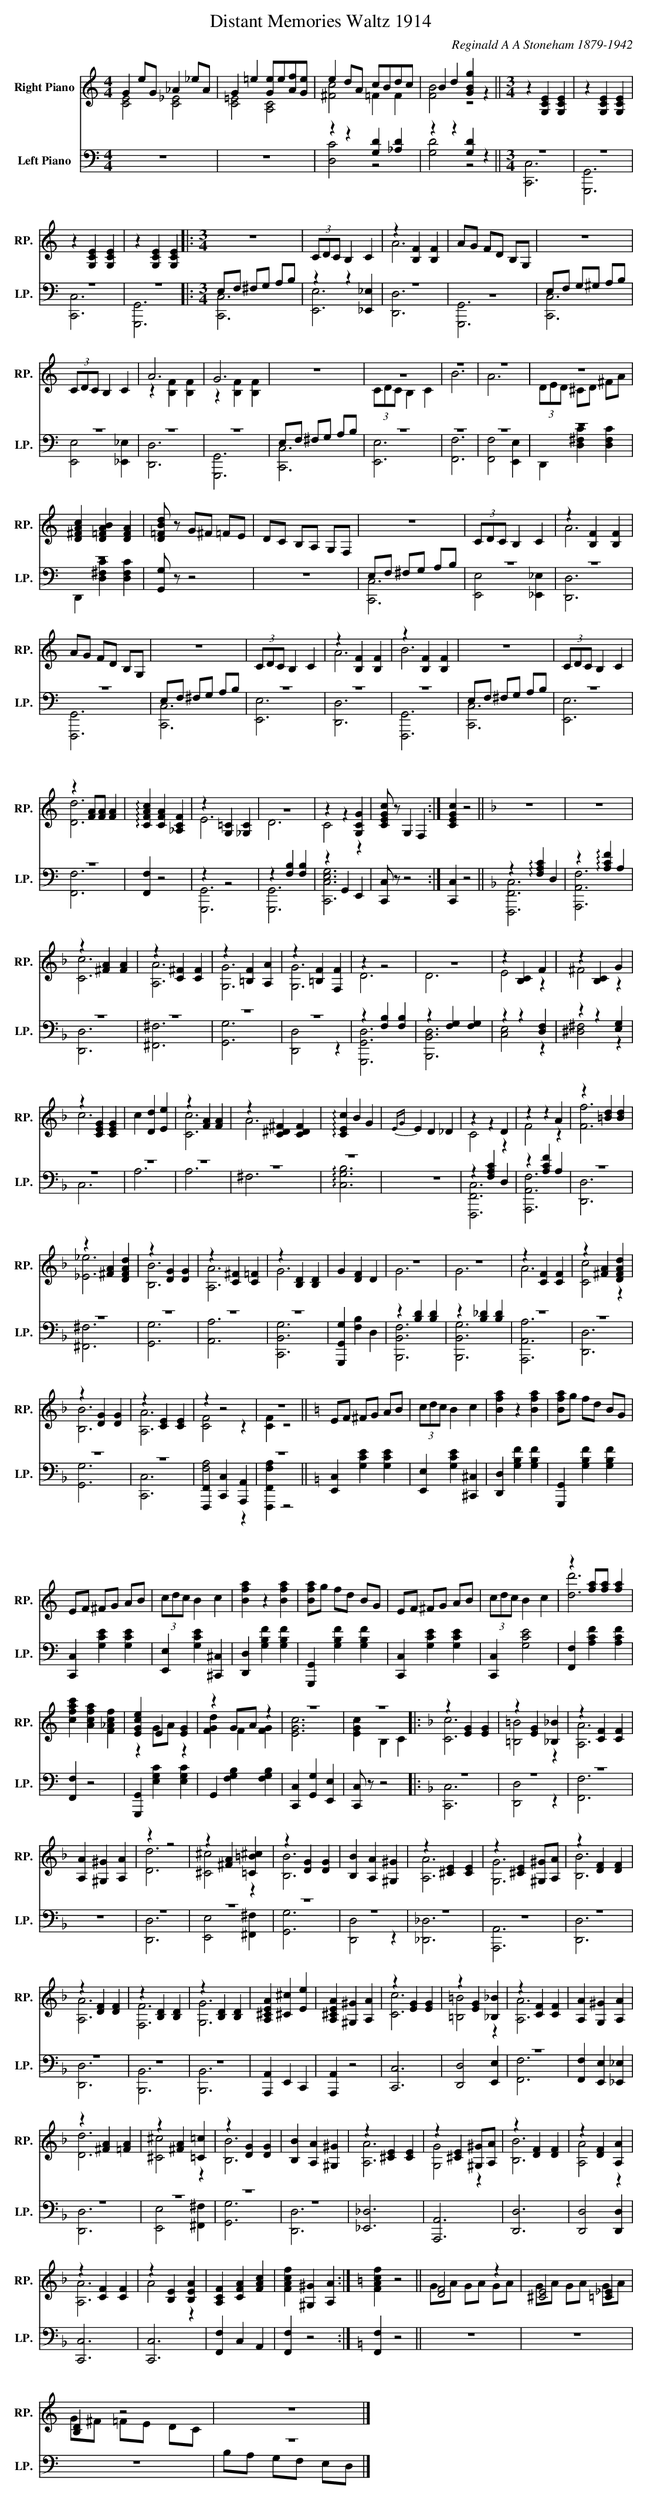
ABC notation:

X:1
T:Distant Memories Waltz 1914
C:Reginald A A Stoneham 1879-1942
%%score ( 1 2 ) ( 3 4 )
L:1/4
M:4/4
K:C
V:1 treble nm="Right Piano" snm="RP."
V:2 treble
V:3 bass nm="Left Piano" snm="LP."
V:4 bass
V:1
G e/G/ _A _e/A/ | G =e [Ge]/e/[Af]/[Ge]/ | e d/A/ c/B/d/c/ | B d [GBg] z ||
[M:3/4] z [G,CE] [G,CE] | z [G,CE] [G,CE] |$ z [G,CE] [G,CE] | z [G,CE] [G,CE] |:[M:3/4] z3 |
(3C/D/C/ B, C | z [B,F] [B,F] | A/G/ F/D/ B,/G,/ | z3 |$ (3C/D/C/ B, C | A3 | G3 | z3 | z3 | z3 |
z3 | z3 |$ [D^FAc] [D=FAB] [DFA] | [D=FBd]/ z/ G/^F/ =F/E/ | D/C/ B,/A,/ G,/F,/ | z3 |
(3C/D/C/ B, C | z [B,F] [B,F] |$ A/G/ F/D/ B,/G,/ | z3 | (3C/D/C/ B, C | z [B,F] [B,F] |
z [B,F] [B,F] | z3 | (3C/D/C/ B, C |$ z [FA]/[FA]/ [FA] | !arpeggio![CFAc] [CFA] [_A,CF] |
z [G,=C] [_G,C] | z3 | z z [G,CG] | [CEGc]/ z/ G, F, :| [CEGc] z2 ||[K:F] z3 | z3 |$
z [^FA] [FA] | z [C^F] [CF] | z [=B,F] [A,A] | z [=B,F] [F,F] | z z2 | z3 | z [B,C] F |
z [B,C] G |$ z [CEG] [CEG] | c [Dd] [Ee] | z [FA] [FA] | z [C^D^F] [CDF] | !arpeggio![CEc] B G |
{EG} E D _D | z z D | z z A | z [=Bd] [Bd] |$ z [^FA] [DFAd] | z [DG] [DG] | z [C^F] [C=F] |
z [B,D] [B,D] | G [DF] D | z3 | z3 | z [CF] [CF] | z [^FA] [DFAd] |$ z [DG] [DG] | z [CE] [CE] |
z z2 | z3 ||[K:C] E/F/ ^F/G/ A/B/ | (3c/d/c/ B c | [Bfa] z [Bfa] | [Bfa]/g/ f/d/ B/G/ |$
E/F/ ^F/G/ A/B/ | (3c/d/c/ B c | [Bfa] z [Bfa] | [Bfa]/g/ f/d/ B/G/ | E/F/ ^F/G/ A/B/ |
(3c/d/c/ B c | z [fa]/[fa]/ [fa] |$ [cfac'] [Acfa] [F_Acf] | [EGce] E [EG] | z G/A/ z | z3 | z3 |:
[K:F] z [EG] [EG] | z [EG] [_B,_B] | z [CF] [CF] |$ [A,A] [^G,^G] [A,A] | z z2 | z [^FA] [=C=B^c] |
z [DG] [DG] | [B,B] [A,A] [^G,^G] | z [^CE] [CE] | z [^CE] [^G,^G]/[A,A]/ | z [DF] [DF] |$
z [DF] [DF] | z [B,D] [B,D] | z [B,D] [B,D] | [A,^CEA] [^C^c] [Ee] | [A,^CEA] [^G,^G] [A,A] |
z [EG] [EG] | z [EG] [_B,_B] | z [CF] [CF] | [A,A] [G,^G] [A,A] |$ z [^FA] [=FA] |
z [^FA] [=C=c] | z [DG] [DG] | [B,B] [A,A] [^G,^G] | z [^CE] [CE] | z [^CE] [^G,^G]/[A,A]/ |
z [DF] [DF] | z [DF] [A,A] |$ z [CF] [CF] | z [B,E] [B,EA] | [A,CF] [CFA] [FAc] |
[FAcf] [^G,^G] [A,A] :|[K:C] [FAcf] z2 || [DF]2 z | [^CE]2 [=C_E] |$ [B,D] z2 | z3 |]
V:2
[CE]2 [C_E]2 | [C=E]2 [A,C]2 | [^Fc]2 =F F | [FB]2 z2 ||[M:3/4] x3 | x3 |$ x3 | x3 |:[M:3/4] x3 |
x3 | A3 | x3 | x3 |$ x3 | z [B,F] [B,F] | z [B,F] [B,F] | x3 | (3C/D/C/ B, C | B3 | A3 |
(3D/E/D/ ^C/D/ ^F/A/ |$ x3 | x3 | x3 | x3 | x3 | A3 |$ x3 | x3 | x3 | A3 | B3 | x3 | x3 |$ [Dd]3 |
x3 | E3 | D3 | C2 z | x3 :| x3 ||[K:F] x3 | x3 |$ [Cc]3 | [A,A]3 | [G,G]3 | [G,G]3 | D3 | D3 |
E2 z | ^F2 z |$ c3 | x3 | [Cc]3 | A3 | x3 | x3 | C2 z | F2 z | [Ff]3 |$ [_E_e]3 | [B,B]3 |
[A,A]3 | G3 | x3 | G3 | G3 | A3 | [Cc]2 z |$ [B,B]3 | [A,A]3 | [CF-]2 z | [CF] z2 ||[K:C] x3 |
x3 | x3 | x3 |$ x3 | x3 | x3 | x3 | x3 | x3 | [dd']3 |$ x3 | z G/A/ z | [FGd] F [FG] | [EGc]3 |
[EGc] B, C |:[K:F] [Cc]3 | [=B,=B]2 z | [A,A]3 |$ x3 | [Dd]3 | [^C^c]2 z | [B,B]3 | x3 | [A,A]3 |
[G,G]3 | [B,B]3 |$ [A,A]3 | [F,F]3 | [G,G]3 | x3 | x3 | [Cc]3 | [=B,=B]2 z | [A,A]3 | x3 |$
[Dd]3 | [^C^c]2 z | [B,B]3 | x3 | [A,A]3 | [G,G]2 z | [B,B]3 | [A,A]2 z |$ [A,A]3 | A2 z | x3 |
x3 :|[K:C] x3 || G/A/ G/A/ G/A/ | G/A/ G/A/ G/A/ |$ G/^F/ =F/E/ D/C/ | x3 |]
V:3
z4 | z4 | z z [G,D] [_A,D] | z z [G,D] z ||[M:3/4] z3 | z3 |$ z3 | z3 |:
[M:3/4] E,/F,/ ^F,/G,/ A,/B,/ | z z [_E,,_E,] | z3 | z3 | E,/F,/ G,/^G,/ A,/B,/ |$ z3 | z3 | z3 |
E,/F,/ ^F,/G,/ A,/B,/ | z3 | z3 | z3 | z3 |$ z3 | [G,,G,]/ z/ z2 | z3 | E,/F,/ ^F,/G,/ A,/B,/ |
z3 | z3 |$ z3 | E,/F,/ ^F,/G,/ A,/B,/ | z3 | z3 | z3 | E,/F,/ ^F,/G,/ A,/B,/ | z3 |$ z3 |
[F,,F,] z2 | z z2 | z [F,B,] [F,B,] | z G,, E,, | [C,,C,]/ z/ z2 :| [C,,C,] z2 ||
[K:F] z !arpeggio![F,A,C] D, | z !arpeggio![A,CF] A, |$ z3 | z3 | z3 | z3 | z [F,B,] [F,B,] |
z [F,G,] [F,G,] | z z [D,F,] | z z [E,G,] |$ z3 | z3 | z3 | z3 | z3 | z3 | z [F,A,C] D, |
z [A,CF] A, | z3 |$ z3 | z3 | z3 | z3 | [G,,,G,,G,] [F,B,] D, | z [B,D] [B,D] | z [B,_D] [B,D] |
z3 | z3 |$ z3 | z3 | [F,,,F,,] [C,,C,] [A,,,A,,] | z3 ||[K:C] [E,,C,] [G,CE] [G,CE] |
[E,,E,] [G,CE] [^C,,^C,] | [D,,D,] [G,B,F] [G,B,F] | [G,,,G,,] [G,B,F] [G,B,F] |$
[C,,C,] [G,CE] [G,CE] | [E,,E,] [G,CE] [^C,,^C,] | [D,,D,] [G,B,F] [G,B,F] |
[G,,,G,,] [G,B,F] [G,B,F] | [C,,C,] [G,CE] [G,CE] | [C,,C,] [G,CE]2 | [F,,F,] [A,CF] [A,CF] |$
[F,,F,] z2 | [G,,,G,,] [E,G,C] [E,G,C] | G,, [F,G,B,] [F,G,B,] | [C,,C,] [G,,G,] [E,,E,] |
[C,,C,]/ z/ z2 |:[K:F] z3 | z3 | z3 |$ z3 | z3 | z3 | z3 | z3 | z3 | z3 | z3 |$ z3 | z3 | z3 |
[A,,,A,,] E,, C,, | [A,,,A,,] z2 | [C,,C,]3 | [D,,D,]2 [E,,E,] | z3 | [F,,F,] [E,,E,] [_E,,_E,] |$
z3 | z3 | z3 | z3 | [_E,,_D,]3 | [A,,,A,,]3 | [D,,D,]3 | [D,,D,]2 [D,,D,] |$ [C,,C,]3 | [C,,C,]3 |
[F,,F,] C, A,, | [F,,F,] z2 :|[K:C] [F,,F,] z2 || z3 | z3 |$ z3 | z3 |]
V:4
x4 | x4 | [D,C]2 z2 | [G,D]2 z2 ||[M:3/4] [C,,C,]3 | [G,,,G,,]3 |$ [C,,C,]3 | [G,,,G,,]3 |:
[M:3/4] [C,,C,]3 | [E,,E,]3 | [D,,D,]3 | [G,,,G,,]3 | [C,,C,]3 |$ [E,,E,]2 [_E,,_E,] | [D,,D,]3 |
[G,,,G,,]3 | [C,,C,]3 | [E,,E,]3 | [F,,F,]3 | [F,,F,]2 [E,,E,] | D,, [D,^F,C] [D,F,C] |$
D,, [D,^F,C] [D,F,C] | x3 | x3 | [C,,C,]3 | [E,,E,]2 [_E,,_E,] | [D,,D,]3 |$ [F,,,G,,]3 |
[C,,C,]3 | [E,,E,]3 | [D,,D,]3 | [F,,,G,,]3 | [C,,C,]3 | [E,,E,]3 |$ [F,,F,]3 | x3 | [G,,,G,,]3 |
[G,,,G,,]3 | [C,,C,E,G,]3 | x3 :| x3 ||[K:F] [F,,,F,,C,]3 | [A,,,A,,F,]3 |$ [D,,D,]3 |
[^F,,^F,]3 | [G,,G,]3 | [D,,D,]2 z | [G,,,G,,D,]3 | [B,,,B,,D,]3 | [C,E,]2 z | [^D,^F,]2 z |$
C,3 | A,3 | A,3 | ^F,3 | !arpeggio![C,G,B,]3 | x3 | [F,,,F,,C,]3 | [A,,,A,,F,]3 | [D,,D,]3 |$
[^F,,^F,]3 | [G,,G,]3 | [A,,A,]3 | [C,,B,,G,]3 | x3 | [B,,,B,,F,]3 | [B,,,B,,G,]3 | [A,,,A,,A,]3 |
[D,,D,]3 |$ [G,,G,]3 | [C,,C,]3 | [F,A,]2 z | [F,,,F,,F,A,] z2 ||[K:C] x3 | x3 | x3 | x3 |$ x3 |
x3 | x3 | x3 | x3 | x3 | x3 |$ x3 | x3 | x3 | x3 | x3 |:[K:F] [C,,C,]3 | [D,,D,]2 z | [F,,F,]3 |$
x3 | [D,,D,]3 | [E,,E,]2 [^F,,^F,] | [G,,G,]3 | [D,,D,]2 z | [_D,,_D,]3 | [A,,,A,,]3 | [D,,D,]3 |$
[D,,D,]3 | [B,,,B,,]3 | [B,,,B,,]3 | x3 | x3 | x3 | x3 | [F,,F,]3 | x3 |$ [D,,D,]3 |
[E,,E,]2 [^F,,^F,] | [G,,G,]3 | [D,,D,]3 | x3 | x3 | x3 | x3 |$ x3 | x3 | x3 | x3 :|[K:C] x3 ||
x3 | x3 |$ x3 | B,/A,/ G,/F,/ E,/D,/ |]
